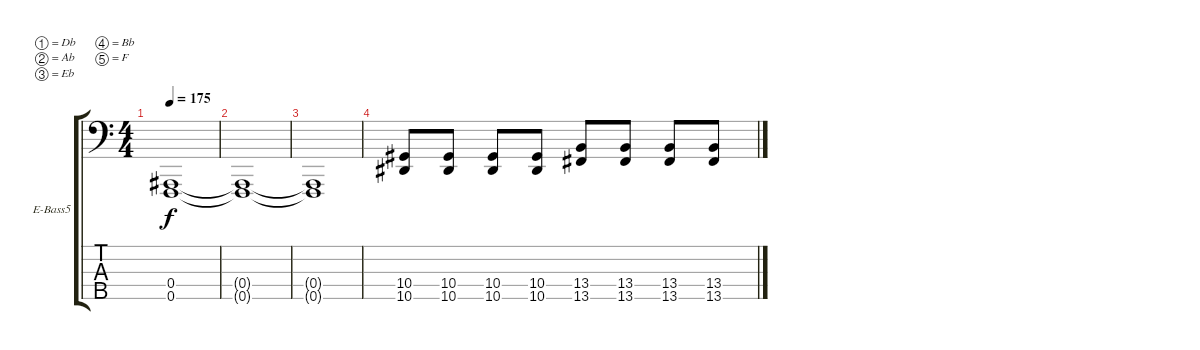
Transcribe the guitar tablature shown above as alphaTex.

\bracketExtendMode groupsimilarinstruments
\firstSystemTrackNameOrientation horizontal
\otherSystemsTrackNameOrientation horizontal
\track ("Jason White" "E-Bass5") {instrument electricbassfinger}
\staff {score tabs}
\tuning (Db2 Ab1 Eb1 Bb0 F0)
\ts (4 4)
\tempo 175
\clef f4
\ks c
(0.5 0.4).1{dy f} |
(0.4{t} 0.5{t}).1 |
(0.5{t} 0.4{t}).1 |
(10.4 10.5).8 (10.4 10.5).8 (10.4 10.5).8 (10.4 10.5).8 (13.4 13.5).8 (13.4 13.5).8 (13.4 13.5).8 (13.4 13.5).8
